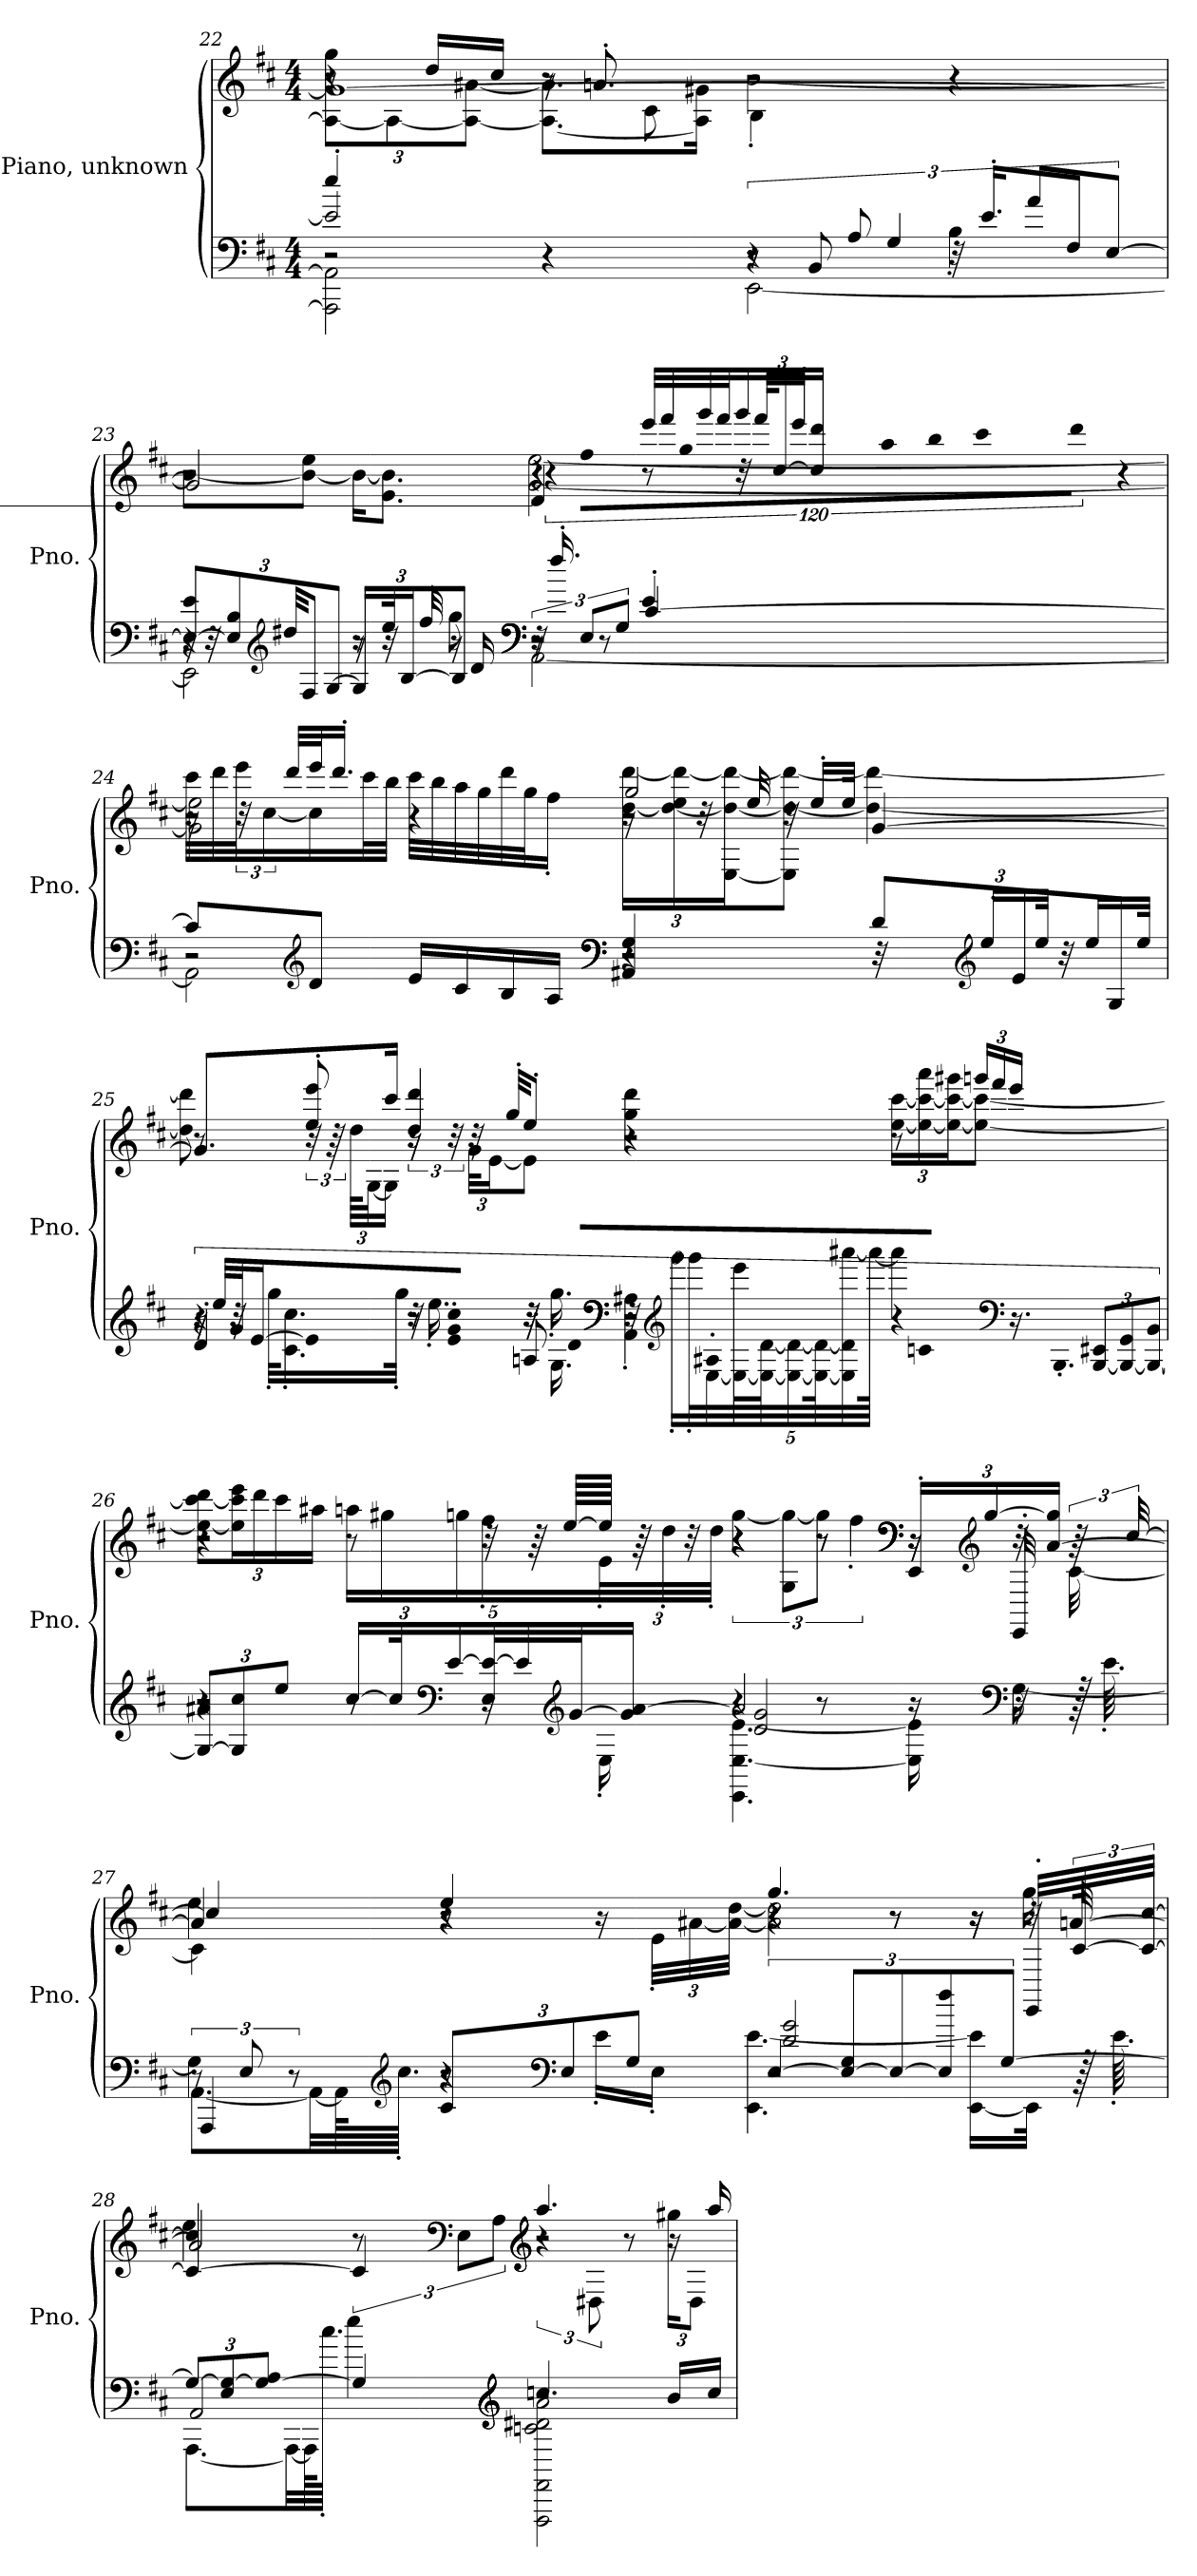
**kern	**kern
*part1	*part1
*staff2	*staff1
*I"Piano, unknown	*
*I'Pno.	*
!!LO:LB:g=z
*clefF4	*clefG2
*k[f#c#]	*k[f#c#]
*M4/4	*M4/4
=22	=22
*^	*^
*	*^	*	*
*	*	*^	*	*
*	*	*	*	*	*Xbrackettup
*	*	*	*	*^	*^
2e/]	2r	4ee'/	2AAA\] 2AA\]	8r	12A\_ 12gg\L	1g_	4r
.	.	.	.	.	12A\_	.	.
.	.	.	.	16dd/LL	.	.	.
.	.	.	.	.	12A\_ [12a#X\J	.	.
.	.	.	.	16cc#/JJ	.	.	.
.	.	4r	.	16r	8.A\_ 8.a#\]L	.	8r
.	.	.	.	8.an'/	.	.	.
.	.	.	.	.	.	.	8c#\
.	.	.	.	.	16A\] 16g#X\Jk	.	.
8r	4r	12r	[2EE\	2r	[2b\	.	4B'\
.	.	12BB/	.	.	.	.	.
8A/	.	.	.	.	.	.	.
.	.	6G/	.	.	.	.	.
32r	4B'\	.	.	.	.	.	4r
16.e'/KL	.	.	.	.	.	.	.
.	.	12a/L	.	.	.	.	.
8F#/J	.	.	.	.	.	.	.
.	.	[12E/J	.	.	.	.	.
!!LO:LB:g=z	!!	!!	!!
=23	=23	=23	=23	=23	=23	=23	=23
*	*	*Xbrackettup	*	*	*	*	*
16r	4r	12E/_ 12e/L	2EE\]	2r	8b\L_	2g/]	2r
32r	.	.	.	.	.	.	.
.	.	12E/] 12B/	.	.	.	.	.
*clefG2	*	*	*	*	*	*	*
32dd#X/KKL	.	.	.	.	.	.	.
8F#/J	.	.	.	.	8b\_ 8ee\J	.	.
.	.	[12G/J	.	.	.	.	.
16r	8r	16G/LL]	.	.	16b\KL_	.	.
32r	.	48ee/K	.	.	8.e\ 8.b\]J	.	.
.	.	[24B/J	.	.	.	.	.
32ff#/	.	.	.	.	.	.	.
16r	8gg\	8B/J]	.	.	.	.	.
16d/	.	.	.	.	.	.	.
*clefF4	*	*	*	*	*	*	*
*	*	*brackettup	*	*	*brackettup	*	*
!	!	!	!	!	!LO:N:vis=32	!	!
32r	2r	12r	[2AA\	4d/	1920%53r	4r	[2g\ [2ee\
!	!	!	!	!	!LO:N:vis=16	!	!
.	.	.	.	.	1920%107r	.	.
16.ff#'/	.	.	.	.	.	.	.
!	!	!	!	!	!LO:N:vis=32	!	!
.	.	12E/L	.	.	1920%53ff#\LLL	.	.
!	!	!	!	!	!LO:N:vis=32	!	!
.	.	.	.	.	1920%53gg\	.	.
8r	.	.	.	.	.	.	.
.	.	.	.	.	1920ryy	.	.
!	!	!	!	!	!LO:N:vis=32	!	!
.	.	.	.	.	1920%53aa\	.	.
!	!	!	!	!	!LO:N:vis=32	!	!
.	.	12G/J	.	.	1920%53bb\	.	.
!	!	!	!	!	!LO:N:vis=32	!	!
.	.	.	.	.	1920%53ccc#\	.	.
.	.	.	.	.	1920ryy	.	.
!	!	!	!	!	!LO:N:vis=32	!	!
.	.	.	.	.	1920%53ddd\JJJ	.	.
4e'/	.	[4c#/	.	32eee/LLL	4r	8r	.
.	.	.	.	32fff#/	.	.	.
.	.	.	.	32ggg/	.	.	.
.	.	.	.	32fff#/J	.	.	.
*	*	*	*	*Xbrackettup	*	*	*
.	.	.	.	24ggg/	.	32r	.
.	.	.	.	.	.	32fff#/KLL	.
.	.	.	.	[24cc#/	.	.	.
.	.	.	.	.	.	16eee'/JJ	.
.	.	.	.	24cc#/] 24ddd/JJ	.	.	.
*	*	*v	*v	*	*	*	*
!!LO:PB:g=z	!!	!!	!!
=24	=24	=24	=24	=24	=24	=24
2r	8c#/L]	2AA\]	16r	32ccc#\LLL	2r	2g\] 2ee\]
.	.	.	.	32ddd\	.	.
.	.	.	32r	48eee\J	.	.
.	.	.	.	[24cc#\	.	.
.	.	.	32ddd/LLL	.	.	.
*clefG2	*	*	*	*	*	*
.	8d/J	.	32eee/J	16cc#\]	.	.
.	.	.	16.ddd'/JJ	.	.	.
.	.	.	.	32ccc#\L	.	.
.	.	.	.	32bb\JJJ	.	.
.	16e/LL	.	4r	32ccc#\LLL	.	.
.	.	.	.	32bb\	.	.
.	16c#/	.	.	32aa\	.	.
.	.	.	.	32gg\	.	.
.	16B/	.	.	32ddd\	.	.
.	.	.	.	32gg\J	.	.
.	16A/JJ	.	.	16ff#'\JJ	.	.
*clefF4	*	*	*	*	*	*
4r	4AA#X/ 4G/	2r	16r	[24dd\ [24ddd\LL	2gg/	2r
.	.	.	.	24dd\_ 24ee\ 24ddd\_	.	.
.	.	.	32r	.	.	.
.	.	.	.	[24E\ 24dd\_ 24ddd\_J	.	.
.	.	.	32ee/	.	.	.
.	.	.	32r	8E\] 8dd\_ 8ddd\_J	.	.
.	.	.	16ee'/LL	.	.	.
.	.	.	32ee/JJk	.	.	.
*	*Xbrackettup	*	*	*	*	*
32r	12d/L	.	[4g/	4dd\_ 4ddd\_	.	.
*clefG2	*	*	*	*	*	*
16ee'/LL	.	.	.	.	.	.
.	12e/	.	.	.	.	.
32ee/JJk	.	.	.	.	.	.
32r	.	.	.	.	.	.
16ee'/LL	.	.	.	.	.	.
.	12G/J	.	.	.	.	.
32ee/JJk	.	.	.	.	.	.
*v	*v	*v	*	*	*	*
*	*v	*v	*v	*v
!!LO:LB:g=z
=25	=25
*brackettup	*
*^	*^
*	*^	*	*^
*	*	*^	*	*	*
24r	16r	4d'/	4r	8.g/L]	8dd\] 8ddd\]	8r
48ee/LLL	.	.	.	.	.	.
48g/J	32r	.	.	.	.	.
[24e/	.	.	.	.	.	.
.	32gg'\KLL	.	.	.	.	.
*	*	*	*	*	*brackettup	*
16e/]	16.c#\' 16.cc#\'	.	.	.	48r	8ee/' 8eee/'
.	.	.	.	.	96r	.
.	.	.	.	.	96dd\KLLL	.
.	.	.	.	.	[48G\J	.
16e/' 16g/' 16cc#/'JJ	.	.	.	16ccc#/Jk	16G\JJ]	.
.	32gg'\JJk	.	.	.	.	.
16d/KL	32r	8r	8r	16r	24r	4dd/ 4ddd/
.	16.ee'\	.	.	.	.	.
.	.	.	.	.	48r	.
8A#X'/	.	.	.	32r	48g\KLL	.
.	.	.	.	.	[24e\J	.
.	.	.	.	32gg'/KKL	.	.
.	32r	8An'/	32r	8ee'/J	8e\J]	.
.	16.gg'\	.	16.G\	.	.	.
16cn/Jk	.	.	.	.	.	.
*clefF4	*	*	*	*	*	*
16r	32r	2r	4AA\' 4A#X\'	4r	4gg\ 4ddd\	2r
*clefG2	*	*	*	*	*	*
.	16ggg'\LL	.	.	.	.	.
8.G'/	.	.	.	.	.	.
.	32ggg'\L	.	.	.	.	.
*	*Xbrackettup	*	*	*	*	*
.	[40E\	.	.	.	.	.
.	80E\_ 80eee\L	.	.	.	.	.
.	80E\_ [80d\J	.	.	.	.	.
.	40E\_ 40d\_	.	.	.	.	.
.	80E\_ 80d\_K	.	.	.	.	.
.	40E\] 40d\] [40aaa#X\	.	.	.	.	.
.	80aaa#\JJJk_	.	.	.	.	.
*	*	*	*	*	*Xbrackettup	*
[12G/ 12c#X/L	4aaa#\]	.	4r	8r	[24ee\ [24ccc#\LL	.
.	.	.	.	.	24ee\_ 24ccc#\_ 24aaa\	.
12G/_ 12e/	.	.	.	.	24ee\_ 24ccc#\_ 24ggg#X\J	.
.	.	.	.	24gggn/LL	8ee\_ 8ccc#\_J	.
12G/_ 12g/J	.	.	.	24fff#/	.	.
.	.	.	.	24eee/JJ	.	.
!!LO:LB:g=z
=26	=26	=26	=26	=26	=26	=26
*	*	*	*	*	*	*^
12G/_ 12a#X/L	4r	2r	2r	2r	12ee\_ 12ccc#\_ 12ddd\L	4r	2r
12G/] 12cc#/	.	.	.	.	24ee\] 24ccc#\] 24eee\L	.	.
.	.	.	.	.	24ddd\	.	.
12ee/J	.	.	.	.	24ccc#\	.	.
.	.	.	.	.	24aa#X\JJ	.	.
[20cc#/LL	8r	.	.	.	24aan\LL	8r	.
.	.	.	.	.	24gg#X\	.	.
40cc#/K]	.	.	.	.	.	.	.
*clefF4	*	*	*	*	*	*	*
[20e/	.	.	.	.	.	.	.
.	.	.	.	.	24ggn\	.	.
40E/ 40e/_L	16r	.	.	.	16ff#'\	32r	.
40e/]	.	.	.	.	.	.	.
.	.	.	.	.	.	64r	.
.	.	.	.	.	.	[64ee/LLLL	.
*clefG2	*	*	*	*	*	*	*
[40g/J	.	.	.	.	.	.	.
.	16E'\	.	.	.	48e'\L	64ee/JJJJ]	.
20g/] [20a#/JJ	.	.	.	.	.	.	.
.	.	.	.	.	.	64r	.
.	.	.	.	.	48dd'\	.	.
.	.	.	.	.	.	32r	.
.	.	.	.	.	48dd'\JJJ	.	.
*	*	*	*	*	*brackettup	*	*
2a#/]	4.EE\ [4.E\ [4.e\	2d/ 2g/	4r	4r	[6gg\	4r	4r
.	.	.	.	.	12G\ 12gg\_L	.	.
.	.	.	8r	8r	12gg\J]	8r	8r
.	.	.	.	.	6ff#'\	.	.
*	*	*	*	*clefF4	*	*	*
*	*	*	*	*Xbrackettup	*	*	*
.	16E\] 16e\]	.	16r	24EE'/LL	.	16r	16r
*	*	*	*	*clefG2	*	*	*
.	.	.	.	[24gg/	.	.	.
*clefF4	*	*	*	*	*	*	*
.	32r	.	[16G\	.	.	32EE'/	32r
.	.	.	.	[24a/ 24gg/]JJ	.	.	.
*	*	*	*	*	*	*brackettup	*
.	128r	.	.	.	.	96r	[32c#\
.	64.e'\	.	.	.	.	.	.
.	.	.	.	.	.	[48cc#/	.
!!LO:LB:g=z	!!	!!	!!
=27	=27	=27	=27	=27	=27	=27	=27
*brackettup	*	*	*	*	*	*	*
12r	[8.AA\L	4AAA/	4G\]	4a/]	4ee\	4cc#/]	4c#\]
12E/	.	.	.	.	.	.	.
12r	.	.	.	.	.	.	.
.	32AA\LL_	.	.	.	.	.	.
.	128AA\KL]	.	.	.	.	.	.
*clefG2	*	*	*	*	*	*	*
.	64.cc#'\JJJJ	.	.	.	.	.	.
*Xbrackettup	*	*	*	*	*	*	*
12c#/L	8r	4r	4r	4ee/	8r	4r	4r
*clefF4	*	*	*	*	*	*	*
12E/	.	.	.	.	.	.	.
.	16e'\LL	.	.	.	16r	.	.
12G/J	.	.	.	.	.	.	.
*	*	*	*	*	*Xbrackettup	*	*
.	16E'\JJ	.	.	.	48e'\LLL	.	.
.	.	.	.	.	[48a#X\	.	.
.	.	.	.	.	48a#\_ [48dd\JJJ	.	.
*brackettup	*	*	*	*	*	*	*
[6E/	4.EE\ [4.e\	2d/ 2g/	2r	4.gg/	2a#\] 2dd\]	4r	4r
12E/_ 12G/L	.	.	.	.	.	.	.
12E/_	.	.	.	.	.	8r	8r
12E/] 12ff#/	.	.	.	.	.	.	.
.	[16EE\ 16e\]LL	.	.	16r	.	16r	16r
[12G/J	.	.	.	.	.	.	.
.	32EE\JJk]	.	.	32EE'/LLL	.	32r	16gg\
.	128r	.	.	[96c#/K	.	[32an/	.
.	64.e'\	.	.	.	.	.	.
.	.	.	.	48c#/_ [48cc#/JJJ	.	.	.
*v	*v	*v	*v	*	*	*	*
*	*v	*v	*v	*v
!!LO:LB:g=z
=28	=28
*Xbrackettup	*
*^	*^
*	*^	*	*^
12G/L_	[8.AAA\L	2AA/	4c#/_ 4cc#/]	4ee\	2a/]
12E/ 12G/_	.	.	.	.	.
12G/_ 12A/J	.	.	.	.	.
.	32AAA\LL_	.	.	.	.
.	128AAA\KL]	.	.	.	.
.	64.cc#'\JJJJ	.	.	.	.
*	*	*	*	*brackettup	*
4G/]	4ee\	.	4c#/]	12r	.
*	*	*	*clefF4	*	*
.	.	.	.	12E\L	.
.	.	.	.	12A\J	.
*clefG2	*	*	*clefG2	*	*
4.ccn/	2FFF#\ 2FF#\ 2cn\ 2d#X\ 2a\	2r	4.aa/	6r	2r
.	.	.	.	12D#X\	.
.	.	.	.	8r	.
*	*	*	*	*Xbrackettup	*
16b/LL	.	.	16r	24gg#X\KL	.
.	.	.	.	12D#\J	.
16cc/JJ	.	.	16aa/	.	.
*v	*v	*v	*	*	*
*	*v	*v	*v
=	=
*-	*-
